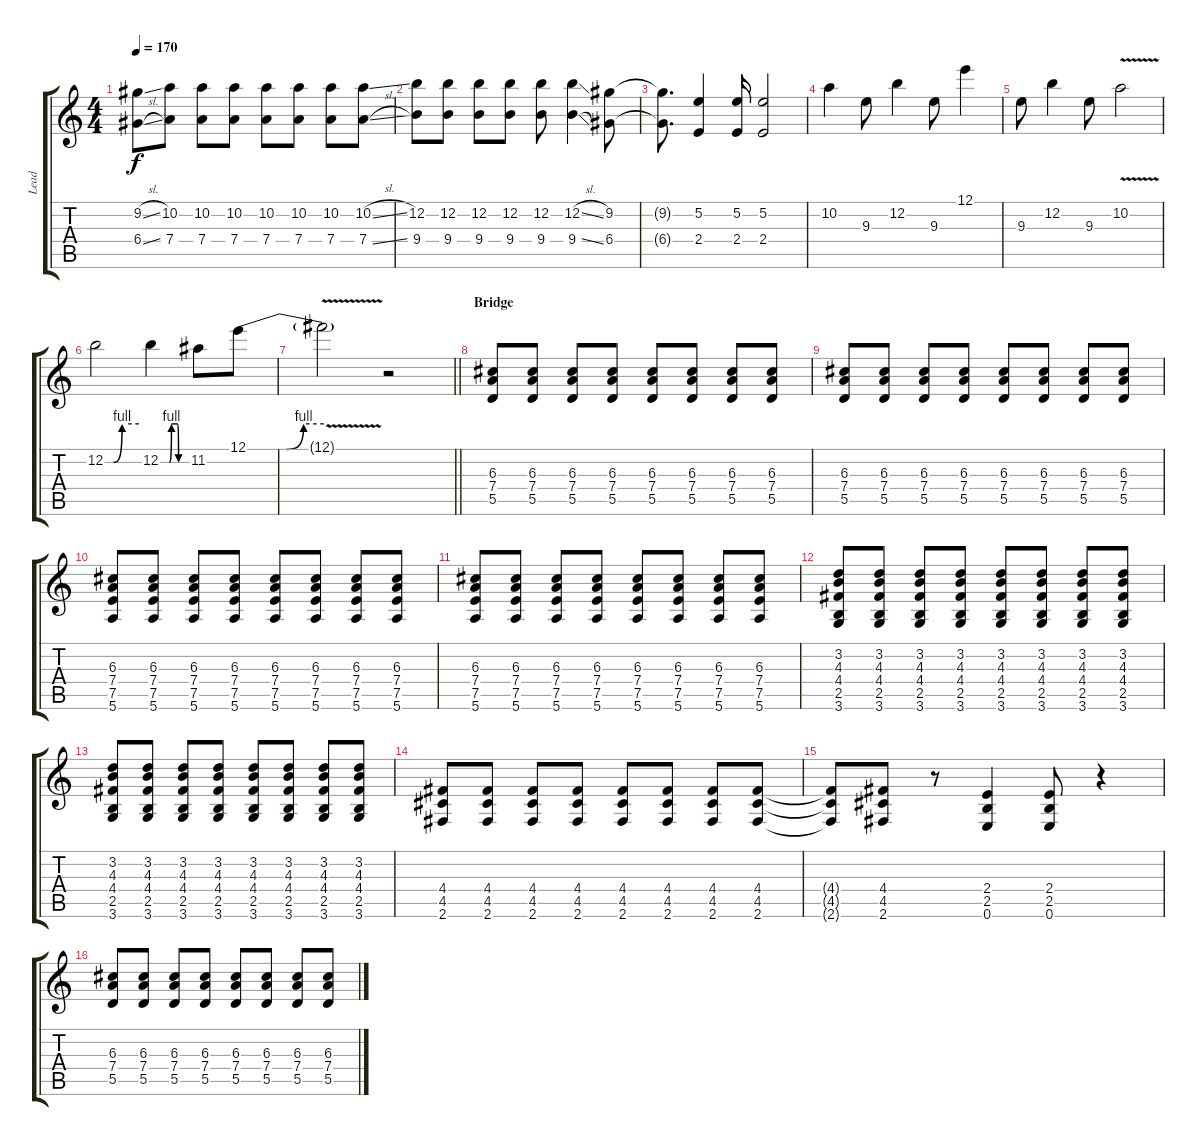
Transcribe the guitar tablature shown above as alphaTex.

\track ("Lead" "Lead") {instrument overdrivenguitar}
\staff {score tabs}
\tuning (E4 B3 G3 D3 A2 E2) {hide}
\ts (4 4)
\tempo 170
\clef g2
\ks c
(9.2{sl} 6.4{sl}).8{dy f} (10.2 7.4).8 (10.2 7.4).8 (10.2 7.4).8 (10.2 7.4).8 (10.2 7.4).8 (10.2 7.4).8 (10.2{sl} 7.4{sl}).8 |
(12.2 9.4).8 (12.2 9.4).8 (12.2 9.4).8 (12.2 9.4).8 (12.2 9.4).8 (12.2{sl} 9.4{sl}).4 (9.2 6.4).8 |
(9.2{t} 6.4{t}).8{d} (5.2 2.4).4 (5.2 2.4).16 (5.2 2.4).2 |
10.2.4 9.3.8 12.2.4 9.3.8 12.1.4 |
9.3.8 12.2.4 9.3.8 10.2{v}.2 |
12.2{be (custom 0 0 15 0 30 4 60 4)}.2 12.2{be (custom 0 0 10 0 16 0 20 0 25 4 30 4 35 4 38 4 41 0 60 0)}.4 11.2.8 12.1{be (custom 0 0 15 0 25 0 30 0 44 4 60 4)}.8 |
\barLineRight lightlight
12.1{v t}.2 r.2 |
\section ("" "Bridge")
(6.3 7.4 5.5).8 (6.3 7.4 5.5).8 (6.3 7.4 5.5).8 (6.3 7.4 5.5).8 (6.3 7.4 5.5).8 (6.3 7.4 5.5).8 (6.3 7.4 5.5).8 (6.3 7.4 5.5).8 |
(6.3 7.4 5.5).8 (6.3 7.4 5.5).8 (6.3 7.4 5.5).8 (6.3 7.4 5.5).8 (6.3 7.4 5.5).8 (6.3 7.4 5.5).8 (6.3 7.4 5.5).8 (6.3 7.4 5.5).8 |
(6.3 7.4 7.5 5.6).8 (6.3 7.4 7.5 5.6).8 (6.3 7.4 7.5 5.6).8 (6.3 7.4 7.5 5.6).8 (6.3 7.4 7.5 5.6).8 (6.3 7.4 7.5 5.6).8 (6.3 7.4 7.5 5.6).8 (6.3 7.4 7.5 5.6).8 |
(6.3 7.4 7.5 5.6).8 (6.3 7.4 7.5 5.6).8 (6.3 7.4 7.5 5.6).8 (6.3 7.4 7.5 5.6).8 (6.3 7.4 7.5 5.6).8 (6.3 7.4 7.5 5.6).8 (6.3 7.4 7.5 5.6).8 (6.3 7.4 7.5 5.6).8 |
(3.2 4.3 4.4 2.5 3.6).8 (3.2 4.3 4.4 2.5 3.6).8 (3.2 4.3 4.4 2.5 3.6).8 (3.2 4.3 4.4 2.5 3.6).8 (3.2 4.3 4.4 2.5 3.6).8 (3.2 4.3 4.4 2.5 3.6).8 (3.2 4.3 4.4 2.5 3.6).8 (3.2 4.3 4.4 2.5 3.6).8 |
(3.2 4.3 4.4 2.5 3.6).8 (3.2 4.3 4.4 2.5 3.6).8 (3.2 4.3 4.4 2.5 3.6).8 (3.2 4.3 4.4 2.5 3.6).8 (3.2 4.3 4.4 2.5 3.6).8 (3.2 4.3 4.4 2.5 3.6).8 (3.2 4.3 4.4 2.5 3.6).8 (3.2 4.3 4.4 2.5 3.6).8 |
(4.4 4.5 2.6).8 (4.4 4.5 2.6).8 (4.4 4.5 2.6).8 (4.4 4.5 2.6).8 (4.4 4.5 2.6).8 (4.4 4.5 2.6).8 (4.4 4.5 2.6).8 (4.4 4.5 2.6).8 |
(4.4{t} 4.5{t} 2.6{t}).8 (4.4 4.5 2.6).8 r.8 (2.4 2.5 0.6).4 (2.4 2.5 0.6).8 r.4 |
(6.3 7.4 5.5).8 (6.3 7.4 5.5).8 (6.3 7.4 5.5).8 (6.3 7.4 5.5).8 (6.3 7.4 5.5).8 (6.3 7.4 5.5).8 (6.3 7.4 5.5).8 (6.3 7.4 5.5).8
